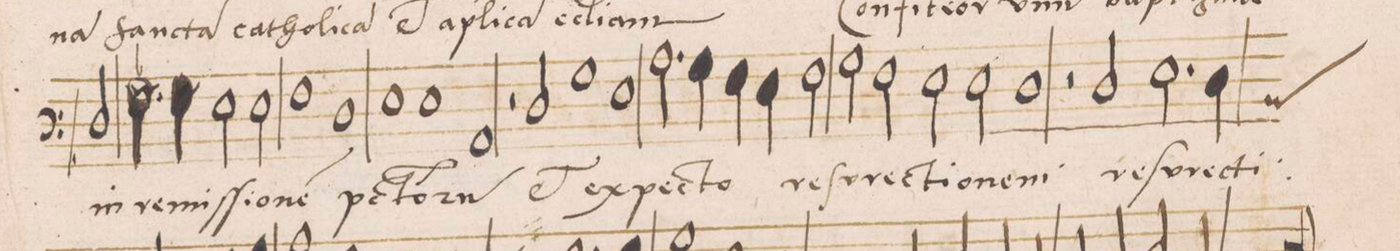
**kern	**text
*I"BASVS	*
*clefF3	*
*k[b-]	*
*met(C|)	*
*M2/1	*
2F/	in
=165-	=165-
2.B-\	re-
4B-\	-miſ-
2G\	-ſi-
2G\	-o-
=166-	=166-
1A\	-ne(m)
1F\	p(ec-
=167-	=167-
1G\	-ca)-
1G\	-to-
=168-	=168-
1C/	-ru(m)
2r	.
2F/	et
=169-	=169-
1B-\	ex-
1G\	-pec-
=170-	=170-
2.c\	-to
4B-\	.
4A\	.
4G\	.
2A\	re-
=171-	=171-
2B-\	-ſu-
2A\	-rec-
2G\	-ti-
2G\	-o-
=172-	=172-
1F\	-nem
2r	.
2F/	re-
=173-	=173-
2.G\	-ſu-
*custos:D	*
4F\	-re-
*-	*-
